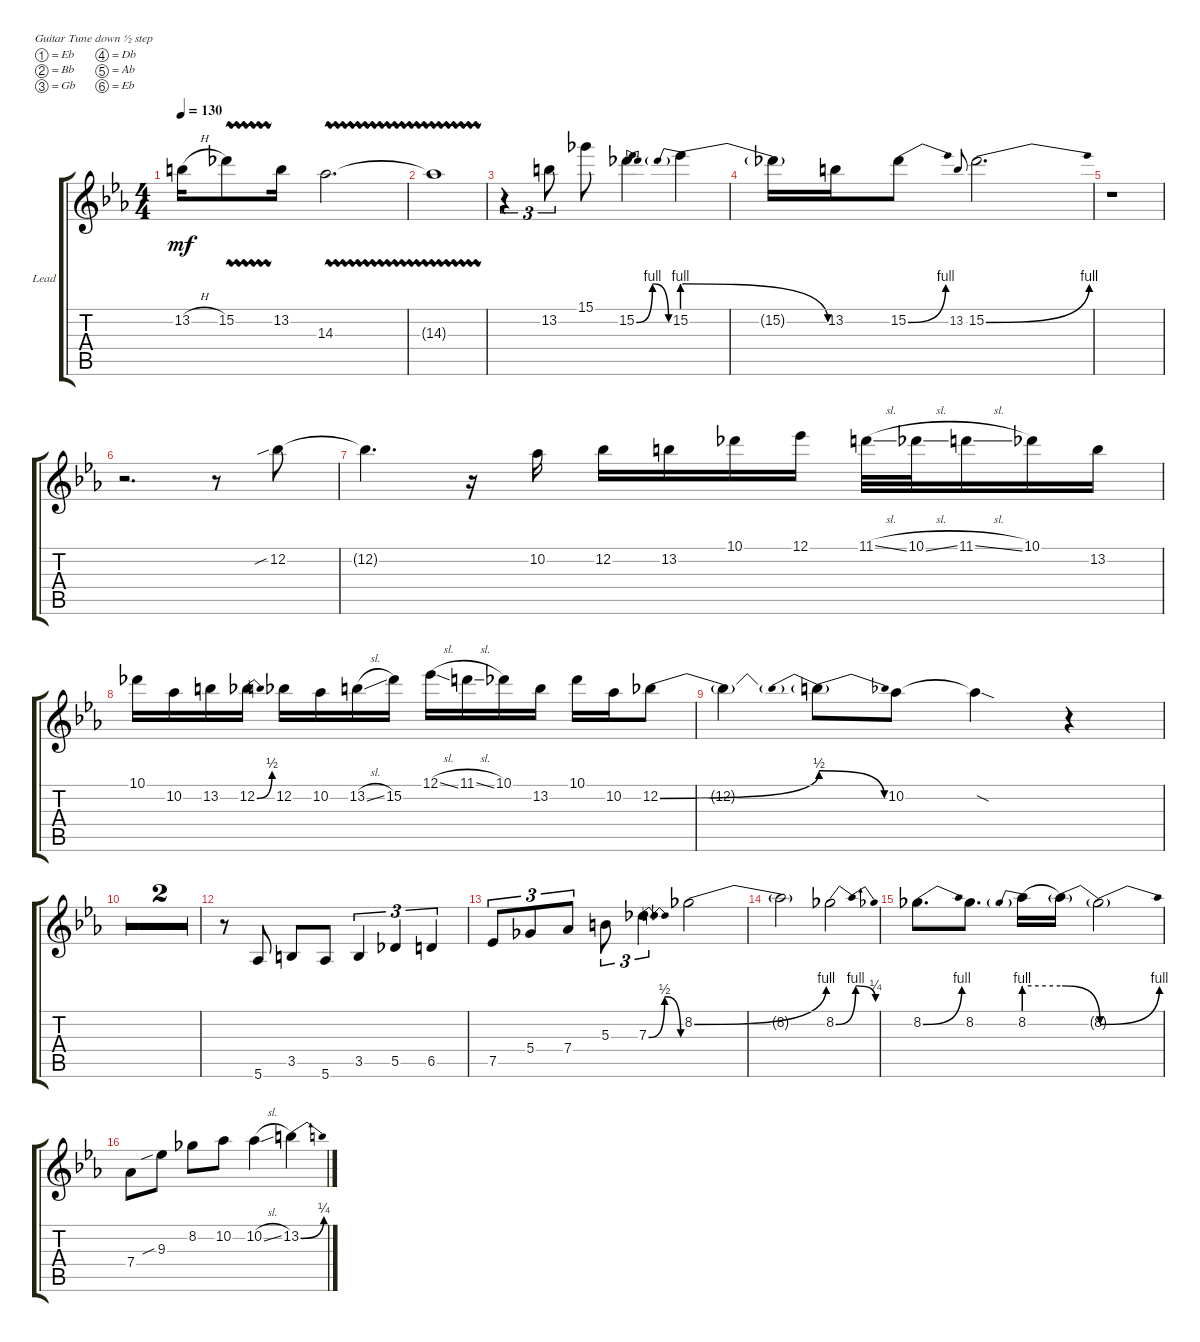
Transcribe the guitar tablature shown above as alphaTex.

\defaultSystemsLayout 4
\bracketExtendMode groupsimilarinstruments
\firstSystemTrackNameOrientation horizontal
\otherSystemsTrackNameOrientation horizontal
\track ("Lead" "Lead") {multiBarRest instrument overdrivenguitar}
\staff {score tabs}
\tuning (Eb4 Bb3 Gb3 Db3 Ab2 Eb2)
\ts (4 4)
\tempo 130
\clef g2
\ks cminor
13.2{h}.16{dy mf} 15.2{vw}.8 13.2.16 14.3{vw}.2{d} |
14.3{vw t}.1 |
r.4{tu (3 2)} 13.2.8{tu (3 2)} 15.1.8 15.2{be (bendrelease 0 0 10.2 4 20.4 4 56.4 0)}.4{d} 15.2{be (prebendrelease 0 4 43.8 0)}.4 |
15.2{t}.16 13.2.16 15.2{be (bend 0 0 15 4)}.8 13.2.8{gr onbeat} 15.2{be (bend 14.399999999999999 0 48.6 4)}.2{d} |
r.1 |
r.2{d} r.8 12.2{sib}.8 |
12.2{t}.4{d} r.16 10.2.16 12.2.16 13.2.16 10.1.16 12.1.16 11.1{sl}.32 10.1{sl}.32 11.1{sl}.16 10.1.16 13.2.16 |
10.1.16 10.2.16 13.2.16 12.2{be (bend 0 0 15.6 2)}.16 12.2.16 10.2.16 13.2{sl}.16 15.2.16 12.1{sl}.16 11.1{sl}.16 10.1.16 13.2.16 10.1.16 10.2.16 12.2{be (bend 0 0 21 2)}.8 |
12.2{t}.4 12.2{be (prebendrelease 0 2 15 0) t}.8 10.2.8 10.2{sod t}.4 r.4 |
r.1 |
r.1 |
r.8 5.6.8 3.5.8 5.6.8 3.5.4{tu (3 2)} 5.5.4{tu (3 2)} 6.5.4{tu (3 2)} |
7.5.8{tu (3 2)} 5.4.8{tu (3 2)} 7.4.8{tu (3 2)} 5.3.8{tu (3 2)} 7.3{be (bendrelease 0 0 9.6 2 20.4 2 30 0)}.4{tu (3 2)} 8.2{be (bend 0 0 15 4)}.2 |
8.2{t}.2 8.2{be (bendrelease 0 0 10.2 4 20.4 4 42 1)}.2 |
8.2{be (bend 0 0 15 4)}.8{d} 8.2.8{d} 8.2{be (prebend 0 4 60 4)}.16 8.2{be (release 0 4 15 0) t}.16 8.2{be (bend 0 0 15 4) t}.2 |
7.4.8 9.3{sib}.8 8.2.8 10.2.8 10.2{sl}.4 13.2{be (bend 0 0 29.4 1)}.4
